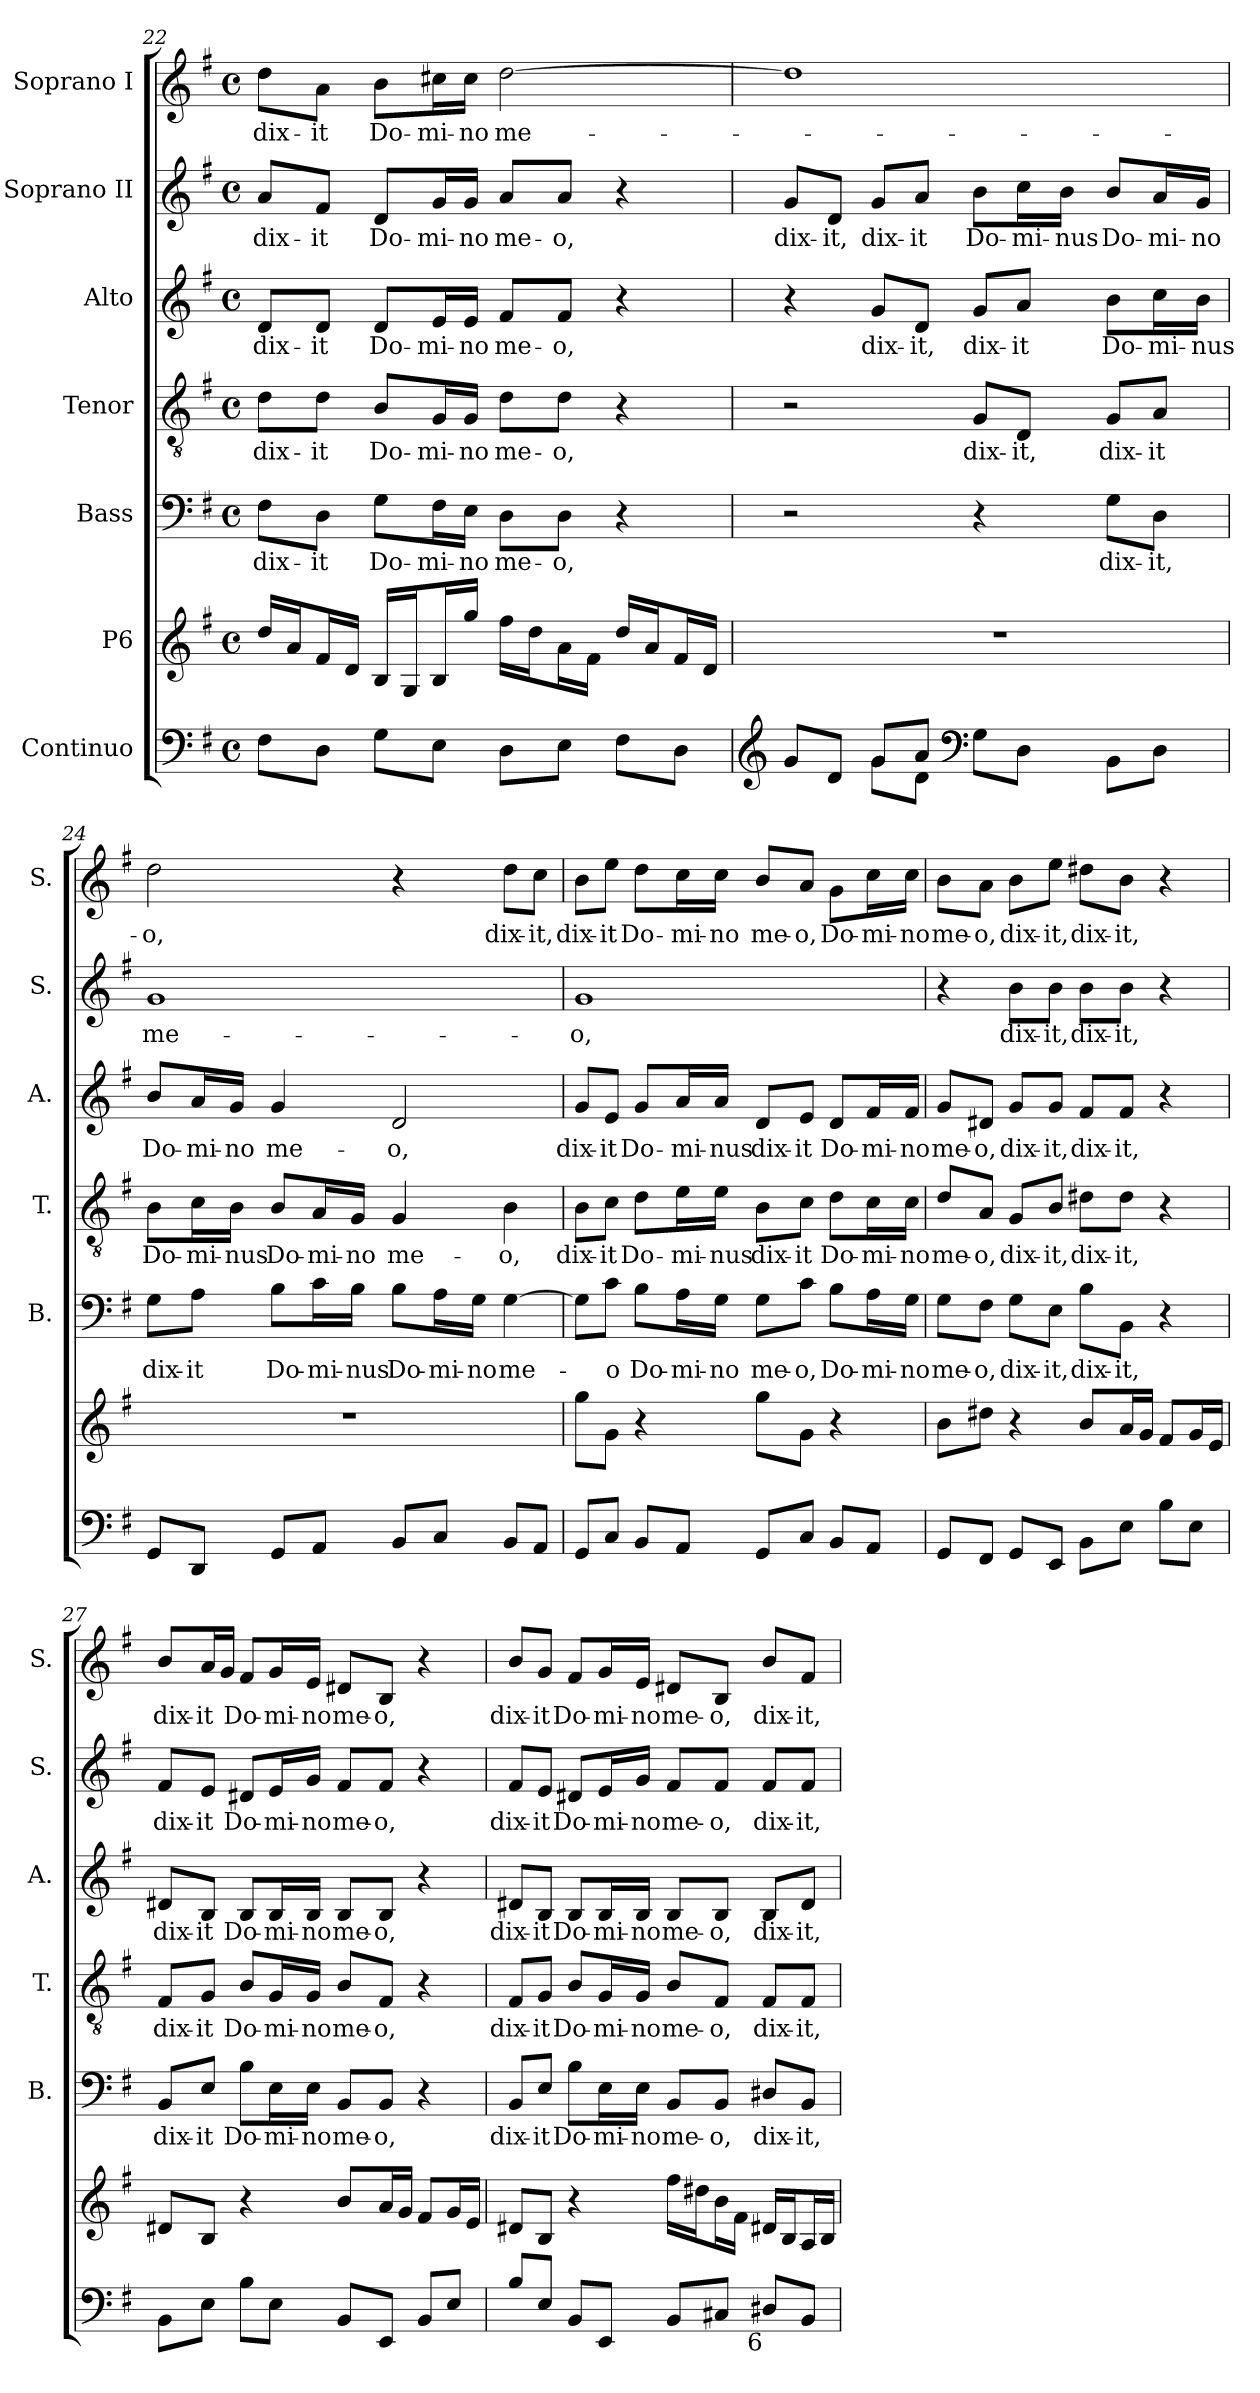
**kern	**kern	**kern	**text	**kern	**text	**kern	**text	**kern	**text	**kern	**text
*part7	*part6	*part5	*part5	*part4	*part4	*part3	*part3	*part2	*part2	*part1	*part1
*staff7	*staff6	*staff5	*staff5	*staff4	*staff4	*staff3	*staff3	*staff2	*staff2	*staff1	*staff1
*I"Continuo	*I"P6	*I"Bass	*	*I"Tenor	*	*I"Alto	*	*I"Soprano II	*	*I"Soprano I	*
*	*	*I'B.	*	*I'T.	*	*I'A.	*	*I'S.	*	*I'S.	*
*clefF4	*clefG2	*clefF4	*	*clefGv2	*	*clefG2	*	*clefG2	*	*clefG2	*
*	*	*	*	*ITrd7c12	*	*	*	*	*	*	*
*k[f#]	*k[f#]	*k[f#]	*	*k[f#]	*	*k[f#]	*	*k[f#]	*	*k[f#]	*
*G:	*G:	*G:	*	*G:	*	*G:	*	*G:	*	*G:	*
*M4/4	*M4/4	*M4/4	*	*M4/4	*	*M4/4	*	*M4/4	*	*M4/4	*
*met(c)	*met(c)	*met(c)	*	*met(c)	*	*met(c)	*	*met(c)	*	*met(c)	*
=22	=22	=22	=22	=22	=22	=22	=22	=22	=22	=22	=22
!	!	!	!LO:LY:b:color=#000000	!	!	!	!	!	!	!	!
!	!	!	!	!	!LO:LY:b:color=#000000	!	!	!	!	!	!
!	!	!	!	!	!	!	!LO:LY:b:color=#000000	!	!	!	!
!	!	!	!	!	!	!	!	!	!LO:LY:b:color=#000000	!	!
!	!	!	!	!	!	!	!	!	!	!	!LO:LY:b:color=#000000
8F#i\L	16ddi/LL	8F#i\L	dix-	8Di\L	dix-	8di/L	dix-	8ai/L	dix-	8ddi\L	dix-
.	16ai/J	.	.	.	.	.	.	.	.	.	.
!	!	!	!LO:LY:b:color=#000000	!	!	!	!	!	!	!	!
!	!	!	!	!	!LO:LY:b:color=#000000	!	!	!	!	!	!
!	!	!	!	!	!	!	!LO:LY:b:color=#000000	!	!	!	!
!	!	!	!	!	!	!	!	!	!LO:LY:b:color=#000000	!	!
!	!	!	!	!	!	!	!	!	!	!	!LO:LY:b:color=#000000
8Di\J	16f#i/L	8Di\J	-it	8Di\J	-it	8di/J	-it	8f#i/J	-it	8ai\J	-it
.	16di/JJ	.	.	.	.	.	.	.	.	.	.
!	!	!	!LO:LY:b:color=#000000	!	!	!	!	!	!	!	!
!	!	!	!	!	!LO:LY:b:color=#000000	!	!	!	!	!	!
!	!	!	!	!	!	!	!LO:LY:b:color=#000000	!	!	!	!
!	!	!	!	!	!	!	!	!	!LO:LY:b:color=#000000	!	!
!	!	!	!	!	!	!	!	!	!	!	!LO:LY:b:color=#000000
8Gi\L	16Bi/LL	8Gi\L	Do-	8BBi/L	Do-	8di/L	Do-	8di/L	Do-	8bi\L	Do-
.	16Gi/J	.	.	.	.	.	.	.	.	.	.
!	!	!	!LO:LY:b:color=#000000	!	!	!	!	!	!	!	!
!	!	!	!	!	!LO:LY:b:color=#000000	!	!	!	!	!	!
!	!	!	!	!	!	!	!LO:LY:b:color=#000000	!	!	!	!
!	!	!	!	!	!	!	!	!	!LO:LY:b:color=#000000	!	!
!	!	!	!	!	!	!	!	!	!	!	!LO:LY:b:color=#000000
8Ei\J	16Bi/L	16F#i\L	-mi-	16GGi/L	-mi-	16ei/L	-mi-	16gi/L	-mi-	16cc#Xi\L	-mi-
!	!	!	!LO:LY:b:color=#000000	!	!	!	!	!	!	!	!
!	!	!	!	!	!LO:LY:b:color=#000000	!	!	!	!	!	!
!	!	!	!	!	!	!	!LO:LY:b:color=#000000	!	!	!	!
!	!	!	!	!	!	!	!	!	!LO:LY:b:color=#000000	!	!
!	!	!	!	!	!	!	!	!	!	!	!LO:LY:b:color=#000000
.	16ggi/JJ	16Ei\JJ	-no	16GGi/JJ	-no	16ei/JJ	-no	16gi/JJ	-no	16cc#i\JJ	-no
!	!	!	!LO:LY:b:color=#000000	!	!	!	!	!	!	!	!
!	!	!	!	!	!LO:LY:b:color=#000000	!	!	!	!	!	!
!	!	!	!	!	!	!	!LO:LY:b:color=#000000	!	!	!	!
!	!	!	!	!	!	!	!	!	!LO:LY:b:color=#000000	!	!
!	!	!	!	!	!	!	!	!	!	!	!LO:LY:b:color=#000000
8Di\L	16ff#i\LL	8Di\L	me-	8Di\L	me-	8f#i/L	me-	8ai/L	me-	[>2ddi\	me-
.	16ddi\J	.	.	.	.	.	.	.	.	.	.
!	!	!	!LO:LY:b:color=#000000	!	!	!	!	!	!	!	!
!	!	!	!	!	!LO:LY:b:color=#000000	!	!	!	!	!	!
!	!	!	!	!	!	!	!LO:LY:b:color=#000000	!	!	!	!
!	!	!	!	!	!	!	!	!	!LO:LY:b:color=#000000	!	!
8Ei\J	16ai\L	8Di\J	-o,	8Di\J	-o,	8f#i/J	-o,	8ai/J	-o,	.	.
.	16f#i\JJ	.	.	.	.	.	.	.	.	.	.
8F#i\L	16ddi/LL	4r	.	4r	.	4r	.	4r	.	.	.
.	16ai/J	.	.	.	.	.	.	.	.	.	.
8Di\J	16f#i/L	.	.	.	.	.	.	.	.	.	.
.	16di/JJ	.	.	.	.	.	.	.	.	.	.
!!LO:LB:g=z
=23	=23	=23	=23	=23	=23	=23	=23	=23	=23	=23	=23
*clefG2	*	*	*	*	*	*	*	*	*	*	*
*^	*	*	*	*	*	*	*	*	*	*	*
!	!	!	!	!	!	!	!	!	!	!LO:LY:b:color=#000000	!	!
8gi/L	4ryy	1r	2r	.	2r	.	4r	.	8gi/L	dix-	1ddi]	.
!	!	!	!	!	!	!	!	!	!	!LO:LY:b:color=#000000	!	!
8di/J	.	.	.	.	.	.	.	.	8di/J	-it,	.	.
!	!	!	!	!	!	!	!	!LO:LY:b:color=#000000	!	!	!	!
!	!	!	!	!	!	!	!	!	!	!LO:LY:b:color=#000000	!	!
8gi/L	8gi\L	.	.	.	.	.	8gi/L	dix-	8gi/L	dix-	.	.
!	!	!	!	!	!	!	!	!LO:LY:b:color=#000000	!	!	!	!
!	!	!	!	!	!	!	!	!	!	!LO:LY:b:color=#000000	!	!
8ai/J	8di\J	.	.	.	.	.	8di/J	-it,	8ai/J	-it	.	.
*clefF4	*	*	*	*	*	*	*	*	*	*	*	*
!	!	!	!	!	!	!LO:LY:b:color=#000000	!	!	!	!	!	!
!	!	!	!	!	!	!	!	!LO:LY:b:color=#000000	!	!	!	!
!	!	!	!	!	!	!	!	!	!	!LO:LY:b:color=#000000	!	!
8Gi\L	2ryy	.	4r	.	8GGi/L	dix-	8gi/L	dix-	8bi\L	Do-	.	.
!	!	!	!	!	!	!LO:LY:b:color=#000000	!	!	!	!	!	!
!	!	!	!	!	!	!	!	!LO:LY:b:color=#000000	!	!	!	!
!	!	!	!	!	!	!	!	!	!	!LO:LY:b:color=#000000	!	!
8Di\J	.	.	.	.	8DDi/J	-it,	8ai/J	-it	16cci\L	-mi-	.	.
!	!	!	!	!	!	!	!	!	!	!LO:LY:b:color=#000000	!	!
.	.	.	.	.	.	.	.	.	16bi\JJ	-nus	.	.
!	!	!	!	!LO:LY:b:color=#000000	!	!	!	!	!	!	!	!
!	!	!	!	!	!	!LO:LY:b:color=#000000	!	!	!	!	!	!
!	!	!	!	!	!	!	!	!LO:LY:b:color=#000000	!	!	!	!
!	!	!	!	!	!	!	!	!	!	!LO:LY:b:color=#000000	!	!
8BBi\L	.	.	8Gi\L	dix-	8GGi/L	dix-	8bi\L	Do-	8bi/L	Do-	.	.
!	!	!	!	!LO:LY:b:color=#000000	!	!	!	!	!	!	!	!
!	!	!	!	!	!	!LO:LY:b:color=#000000	!	!	!	!	!	!
!	!	!	!	!	!	!	!	!LO:LY:b:color=#000000	!	!	!	!
!	!	!	!	!	!	!	!	!	!	!LO:LY:b:color=#000000	!	!
8Di\J	.	.	8Di\J	-it,	8AAi/J	-it	16cci\L	-mi-	16ai/L	-mi-	.	.
!	!	!	!	!	!	!	!	!LO:LY:b:color=#000000	!	!	!	!
!	!	!	!	!	!	!	!	!	!	!LO:LY:b:color=#000000	!	!
.	.	.	.	.	.	.	16bi\JJ	-nus	16gi/JJ	-no	.	.
*v	*v	*	*	*	*	*	*	*	*	*	*	*
=24	=24	=24	=24	=24	=24	=24	=24	=24	=24	=24	=24
!	!	!	!LO:LY:b:color=#000000	!	!	!	!	!	!	!	!
!	!	!	!	!	!LO:LY:b:color=#000000	!	!	!	!	!	!
!	!	!	!	!	!	!	!LO:LY:b:color=#000000	!	!	!	!
!	!	!	!	!	!	!	!	!	!LO:LY:b:color=#000000	!	!
!	!	!	!	!	!	!	!	!	!	!	!LO:LY:b:color=#000000
8GGi/L	1r	8Gi\L	dix-	8BBi\L	Do-	8bi/L	Do-	1gi	me-	2ddi\	-o,
!	!	!	!LO:LY:b:color=#000000	!	!	!	!	!	!	!	!
!	!	!	!	!	!LO:LY:b:color=#000000	!	!	!	!	!	!
!	!	!	!	!	!	!	!LO:LY:b:color=#000000	!	!	!	!
8DDi/J	.	8Ai\J	-it	16Ci\L	-mi-	16ai/L	-mi-	.	.	.	.
!	!	!	!	!	!LO:LY:b:color=#000000	!	!	!	!	!	!
!	!	!	!	!	!	!	!LO:LY:b:color=#000000	!	!	!	!
.	.	.	.	16BBi\JJ	-nus	16gi/JJ	-no	.	.	.	.
!	!	!	!LO:LY:b:color=#000000	!	!	!	!	!	!	!	!
!	!	!	!	!	!LO:LY:b:color=#000000	!	!	!	!	!	!
!	!	!	!	!	!	!	!LO:LY:b:color=#000000	!	!	!	!
8GGi/L	.	8Bi\L	Do-	8BBi/L	Do-	4gi/	me-	.	.	.	.
!	!	!	!LO:LY:b:color=#000000	!	!	!	!	!	!	!	!
!	!	!	!	!	!LO:LY:b:color=#000000	!	!	!	!	!	!
8AAi/J	.	16ci\L	-mi-	16AAi/L	-mi-	.	.	.	.	.	.
!	!	!	!LO:LY:b:color=#000000	!	!	!	!	!	!	!	!
!	!	!	!	!	!LO:LY:b:color=#000000	!	!	!	!	!	!
.	.	16Bi\JJ	-nus	16GGi/JJ	-no	.	.	.	.	.	.
!	!	!	!LO:LY:b:color=#000000	!	!	!	!	!	!	!	!
!	!	!	!	!	!LO:LY:b:color=#000000	!	!	!	!	!	!
!	!	!	!	!	!	!	!LO:LY:b:color=#000000	!	!	!	!
8BBi/L	.	8Bi\L	Do-	4GGi/	me-	2di/	-o,	.	.	4r	.
!	!	!	!LO:LY:b:color=#000000	!	!	!	!	!	!	!	!
8Ci/J	.	16Ai\L	-mi-	.	.	.	.	.	.	.	.
!	!	!	!LO:LY:b:color=#000000	!	!	!	!	!	!	!	!
.	.	16Gi\JJ	-no	.	.	.	.	.	.	.	.
!	!	!	!LO:LY:b:color=#000000	!	!	!	!	!	!	!	!
!	!	!	!	!	!LO:LY:b:color=#000000	!	!	!	!	!	!
!	!	!	!	!	!	!	!	!	!	!	!LO:LY:b:color=#000000
8BBi/L	.	[>4Gi\	me-	4BBi\	-o,	.	.	.	.	8ddi\L	dix-
!	!	!	!	!	!	!	!	!	!	!	!LO:LY:b:color=#000000
8AAi/J	.	.	.	.	.	.	.	.	.	8cci\J	-it,
=25	=25	=25	=25	=25	=25	=25	=25	=25	=25	=25	=25
!	!	!	!	!	!LO:LY:b:color=#000000	!	!	!	!	!	!
!	!	!	!	!	!	!	!LO:LY:b:color=#000000	!	!	!	!
!	!	!	!	!	!	!	!	!	!LO:LY:b:color=#000000	!	!
!	!	!	!	!	!	!	!	!	!	!	!LO:LY:b:color=#000000
8GGi/L	8ggi\L	8Gi\L]	.	8BBi\L	dix-	8gi/L	dix-	1gi	-o,	8bi\L	dix-
!	!	!	!LO:LY:b:color=#000000	!	!	!	!	!	!	!	!
!	!	!	!	!	!LO:LY:b:color=#000000	!	!	!	!	!	!
!	!	!	!	!	!	!	!LO:LY:b:color=#000000	!	!	!	!
!	!	!	!	!	!	!	!	!	!	!	!LO:LY:b:color=#000000
8Ci/J	8gi\J	8ci\J	-o	8Ci\J	-it	8ei/J	-it	.	.	8eei\J	-it
!	!	!	!LO:LY:b:color=#000000	!	!	!	!	!	!	!	!
!	!	!	!	!	!LO:LY:b:color=#000000	!	!	!	!	!	!
!	!	!	!	!	!	!	!LO:LY:b:color=#000000	!	!	!	!
!	!	!	!	!	!	!	!	!	!	!	!LO:LY:b:color=#000000
8BBi/L	4r	8Bi\L	Do-	8Di\L	Do-	8gi/L	Do-	.	.	8ddi\L	Do-
!	!	!	!LO:LY:b:color=#000000	!	!	!	!	!	!	!	!
!	!	!	!	!	!LO:LY:b:color=#000000	!	!	!	!	!	!
!	!	!	!	!	!	!	!LO:LY:b:color=#000000	!	!	!	!
!	!	!	!	!	!	!	!	!	!	!	!LO:LY:b:color=#000000
8AAi/J	.	16Ai\L	-mi-	16Ei\L	-mi-	16ai/L	-mi-	.	.	16cci\L	-mi-
!	!	!	!LO:LY:b:color=#000000	!	!	!	!	!	!	!	!
!	!	!	!	!	!LO:LY:b:color=#000000	!	!	!	!	!	!
!	!	!	!	!	!	!	!LO:LY:b:color=#000000	!	!	!	!
!	!	!	!	!	!	!	!	!	!	!	!LO:LY:b:color=#000000
.	.	16Gi\JJ	-no	16Ei\JJ	-nus	16ai/JJ	-nus	.	.	16cci\JJ	-no
!	!	!	!LO:LY:b:color=#000000	!	!	!	!	!	!	!	!
!	!	!	!	!	!LO:LY:b:color=#000000	!	!	!	!	!	!
!	!	!	!	!	!	!	!LO:LY:b:color=#000000	!	!	!	!
!	!	!	!	!	!	!	!	!	!	!	!LO:LY:b:color=#000000
8GGi/L	8ggi\L	8Gi\L	me-	8BBi\L	dix-	8di/L	dix-	.	.	8bi/L	me-
!	!	!	!LO:LY:b:color=#000000	!	!	!	!	!	!	!	!
!	!	!	!	!	!LO:LY:b:color=#000000	!	!	!	!	!	!
!	!	!	!	!	!	!	!LO:LY:b:color=#000000	!	!	!	!
!	!	!	!	!	!	!	!	!	!	!	!LO:LY:b:color=#000000
8Ci/J	8gi\J	8ci\J	-o,	8Ci\J	-it	8ei/J	-it	.	.	8ai/J	-o,
!	!	!	!LO:LY:b:color=#000000	!	!	!	!	!	!	!	!
!	!	!	!	!	!LO:LY:b:color=#000000	!	!	!	!	!	!
!	!	!	!	!	!	!	!LO:LY:b:color=#000000	!	!	!	!
!	!	!	!	!	!	!	!	!	!	!	!LO:LY:b:color=#000000
8BBi/L	4r	8Bi\L	Do-	8Di\L	Do-	8di/L	Do-	.	.	8gi\L	Do-
!	!	!	!LO:LY:b:color=#000000	!	!	!	!	!	!	!	!
!	!	!	!	!	!LO:LY:b:color=#000000	!	!	!	!	!	!
!	!	!	!	!	!	!	!LO:LY:b:color=#000000	!	!	!	!
!	!	!	!	!	!	!	!	!	!	!	!LO:LY:b:color=#000000
8AAi/J	.	16Ai\L	-mi-	16Ci\L	-mi-	16f#i/L	-mi-	.	.	16cci\L	-mi-
!	!	!	!LO:LY:b:color=#000000	!	!	!	!	!	!	!	!
!	!	!	!	!	!LO:LY:b:color=#000000	!	!	!	!	!	!
!	!	!	!	!	!	!	!LO:LY:b:color=#000000	!	!	!	!
!	!	!	!	!	!	!	!	!	!	!	!LO:LY:b:color=#000000
.	.	16Gi\JJ	-no	16Ci\JJ	-no	16f#i/JJ	-no	.	.	16cci\JJ	-no
=26	=26	=26	=26	=26	=26	=26	=26	=26	=26	=26	=26
!	!	!	!LO:LY:b:color=#000000	!	!	!	!	!	!	!	!
!	!	!	!	!	!LO:LY:b:color=#000000	!	!	!	!	!	!
!	!	!	!	!	!	!	!LO:LY:b:color=#000000	!	!	!	!
!	!	!	!	!	!	!	!	!	!	!	!LO:LY:b:color=#000000
8GGi/L	8bi\L	8Gi\L	me-	8Di/L	me-	8gi/L	me-	4r	.	8bi\L	me-
!	!	!	!LO:LY:b:color=#000000	!	!	!	!	!	!	!	!
!	!	!	!	!	!LO:LY:b:color=#000000	!	!	!	!	!	!
!	!	!	!	!	!	!	!LO:LY:b:color=#000000	!	!	!	!
!	!	!	!	!	!	!	!	!	!	!	!LO:LY:b:color=#000000
8FF#i/J	8dd#Xi\J	8F#i\J	-o,	8AAi/J	-o,	8d#Xi/J	-o,	.	.	8ai\J	-o,
!	!	!	!LO:LY:b:color=#000000	!	!	!	!	!	!	!	!
!	!	!	!	!	!LO:LY:b:color=#000000	!	!	!	!	!	!
!	!	!	!	!	!	!	!LO:LY:b:color=#000000	!	!	!	!
!	!	!	!	!	!	!	!	!	!LO:LY:b:color=#000000	!	!
!	!	!	!	!	!	!	!	!	!	!	!LO:LY:b:color=#000000
8GGi/L	4r	8Gi\L	dix-	8GGi/L	dix-	8gi/L	dix-	8bi\L	dix-	8bi\L	dix-
!	!	!	!LO:LY:b:color=#000000	!	!	!	!	!	!	!	!
!	!	!	!	!	!LO:LY:b:color=#000000	!	!	!	!	!	!
!	!	!	!	!	!	!	!LO:LY:b:color=#000000	!	!	!	!
!	!	!	!	!	!	!	!	!	!LO:LY:b:color=#000000	!	!
!	!	!	!	!	!	!	!	!	!	!	!LO:LY:b:color=#000000
8EEi/J	.	8Ei\J	-it,	8BBi/J	-it,	8gi/J	-it,	8bi\J	-it,	8eei\J	-it,
!	!	!	!LO:LY:b:color=#000000	!	!	!	!	!	!	!	!
!	!	!	!	!	!LO:LY:b:color=#000000	!	!	!	!	!	!
!	!	!	!	!	!	!	!LO:LY:b:color=#000000	!	!	!	!
!	!	!	!	!	!	!	!	!	!LO:LY:b:color=#000000	!	!
!	!	!	!	!	!	!	!	!	!	!	!LO:LY:b:color=#000000
8BBi\L	8bi/L	8Bi\L	dix-	8D#Xi\L	dix-	8f#i/L	dix-	8bi\L	dix-	8dd#Xi\L	dix-
!	!	!	!LO:LY:b:color=#000000	!	!	!	!	!	!	!	!
!	!	!	!	!	!LO:LY:b:color=#000000	!	!	!	!	!	!
!	!	!	!	!	!	!	!LO:LY:b:color=#000000	!	!	!	!
!	!	!	!	!	!	!	!	!	!LO:LY:b:color=#000000	!	!
!	!	!	!	!	!	!	!	!	!	!	!LO:LY:b:color=#000000
8Ei\J	16ai/L	8BBi\J	-it,	8D#i\J	-it,	8f#i/J	-it,	8bi\J	-it,	8bi\J	-it,
.	16gi/JJ	.	.	.	.	.	.	.	.	.	.
8Bi\L	8f#i/L	4r	.	4r	.	4r	.	4r	.	4r	.
8Ei\J	16gi/L	.	.	.	.	.	.	.	.	.	.
.	16ei/JJ	.	.	.	.	.	.	.	.	.	.
!!LO:LB:g=z
=27	=27	=27	=27	=27	=27	=27	=27	=27	=27	=27	=27
!	!	!	!LO:LY:b:color=#000000	!	!	!	!	!	!	!	!
!	!	!	!	!	!LO:LY:b:color=#000000	!	!	!	!	!	!
!	!	!	!	!	!	!	!LO:LY:b:color=#000000	!	!	!	!
!	!	!	!	!	!	!	!	!	!LO:LY:b:color=#000000	!	!
!	!	!	!	!	!	!	!	!	!	!	!LO:LY:b:color=#000000
8BBi\L	8d#Xi/L	8BBi/L	dix-	8FF#i/L	dix-	8d#Xi/L	dix-	8f#i/L	dix-	8bi/L	dix-
!	!	!	!LO:LY:b:color=#000000	!	!	!	!	!	!	!	!
!	!	!	!	!	!LO:LY:b:color=#000000	!	!	!	!	!	!
!	!	!	!	!	!	!	!LO:LY:b:color=#000000	!	!	!	!
!	!	!	!	!	!	!	!	!	!LO:LY:b:color=#000000	!	!
!	!	!	!	!	!	!	!	!	!	!	!LO:LY:b:color=#000000
8Ei\J	8Bi/J	8Ei/J	-it	8GGi/J	-it	8Bi/J	-it	8ei/J	-it	16ai/L	-it
.	.	.	.	.	.	.	.	.	.	16gi/JJ	.
!	!	!	!LO:LY:b:color=#000000	!	!	!	!	!	!	!	!
!	!	!	!	!	!LO:LY:b:color=#000000	!	!	!	!	!	!
!	!	!	!	!	!	!	!LO:LY:b:color=#000000	!	!	!	!
!	!	!	!	!	!	!	!	!	!LO:LY:b:color=#000000	!	!
!	!	!	!	!	!	!	!	!	!	!	!LO:LY:b:color=#000000
8Bi\L	4r	8Bi\L	Do-	8BBi/L	Do-	8Bi/L	Do-	8d#Xi/L	Do-	8f#i/L	Do-
!	!	!	!LO:LY:b:color=#000000	!	!	!	!	!	!	!	!
!	!	!	!	!	!LO:LY:b:color=#000000	!	!	!	!	!	!
!	!	!	!	!	!	!	!LO:LY:b:color=#000000	!	!	!	!
!	!	!	!	!	!	!	!	!	!LO:LY:b:color=#000000	!	!
!	!	!	!	!	!	!	!	!	!	!	!LO:LY:b:color=#000000
8Ei\J	.	16Ei\L	-mi-	16GGi/L	-mi-	16Bi/L	-mi-	16ei/L	-mi-	16gi/L	-mi-
!	!	!	!LO:LY:b:color=#000000	!	!	!	!	!	!	!	!
!	!	!	!	!	!LO:LY:b:color=#000000	!	!	!	!	!	!
!	!	!	!	!	!	!	!LO:LY:b:color=#000000	!	!	!	!
!	!	!	!	!	!	!	!	!	!LO:LY:b:color=#000000	!	!
!	!	!	!	!	!	!	!	!	!	!	!LO:LY:b:color=#000000
.	.	16Ei\JJ	-no	16GGi/JJ	-no	16Bi/JJ	-no	16gi/JJ	-no	16ei/JJ	-no
!	!	!	!LO:LY:b:color=#000000	!	!	!	!	!	!	!	!
!	!	!	!	!	!LO:LY:b:color=#000000	!	!	!	!	!	!
!	!	!	!	!	!	!	!LO:LY:b:color=#000000	!	!	!	!
!	!	!	!	!	!	!	!	!	!LO:LY:b:color=#000000	!	!
!	!	!	!	!	!	!	!	!	!	!	!LO:LY:b:color=#000000
8BBi/L	8bi/L	8BBi/L	me-	8BBi/L	me-	8Bi/L	me-	8f#i/L	me-	8d#Xi/L	me-
!	!	!	!LO:LY:b:color=#000000	!	!	!	!	!	!	!	!
!	!	!	!	!	!LO:LY:b:color=#000000	!	!	!	!	!	!
!	!	!	!	!	!	!	!LO:LY:b:color=#000000	!	!	!	!
!	!	!	!	!	!	!	!	!	!LO:LY:b:color=#000000	!	!
!	!	!	!	!	!	!	!	!	!	!	!LO:LY:b:color=#000000
8EEi/J	16ai/L	8BBi/J	-o,	8FF#i/J	-o,	8Bi/J	-o,	8f#i/J	-o,	8Bi/J	-o,
.	16gi/JJ	.	.	.	.	.	.	.	.	.	.
8BBi/L	8f#i/L	4r	.	4r	.	4r	.	4r	.	4r	.
8Ei/J	16gi/L	.	.	.	.	.	.	.	.	.	.
.	16ei/JJ	.	.	.	.	.	.	.	.	.	.
=28	=28	=28	=28	=28	=28	=28	=28	=28	=28	=28	=28
!	!	!	!LO:LY:b:color=#000000	!	!	!	!	!	!	!	!
!	!	!	!	!	!LO:LY:b:color=#000000	!	!	!	!	!	!
!	!	!	!	!	!	!	!LO:LY:b:color=#000000	!	!	!	!
!	!	!	!	!	!	!	!	!	!LO:LY:b:color=#000000	!	!
!	!	!	!	!	!	!	!	!	!	!	!LO:LY:b:color=#000000
8Bi/L	8d#Xi/L	8BBi/L	dix-	8FF#i/L	dix-	8d#Xi/L	dix-	8f#i/L	dix-	8bi/L	dix-
!	!	!	!LO:LY:b:color=#000000	!	!	!	!	!	!	!	!
!	!	!	!	!	!LO:LY:b:color=#000000	!	!	!	!	!	!
!	!	!	!	!	!	!	!LO:LY:b:color=#000000	!	!	!	!
!	!	!	!	!	!	!	!	!	!LO:LY:b:color=#000000	!	!
!	!	!	!	!	!	!	!	!	!	!	!LO:LY:b:color=#000000
8Ei/J	8Bi/J	8Ei/J	-it	8GGi/J	-it	8Bi/J	-it	8ei/J	-it	8gi/J	-it
!	!	!	!LO:LY:b:color=#000000	!	!	!	!	!	!	!	!
!	!	!	!	!	!LO:LY:b:color=#000000	!	!	!	!	!	!
!	!	!	!	!	!	!	!LO:LY:b:color=#000000	!	!	!	!
!	!	!	!	!	!	!	!	!	!LO:LY:b:color=#000000	!	!
!	!	!	!	!	!	!	!	!	!	!	!LO:LY:b:color=#000000
8BBi/L	4r	8Bi\L	Do-	8BBi/L	Do-	8Bi/L	Do-	8d#Xi/L	Do-	8f#i/L	Do-
!	!	!	!LO:LY:b:color=#000000	!	!	!	!	!	!	!	!
!	!	!	!	!	!LO:LY:b:color=#000000	!	!	!	!	!	!
!	!	!	!	!	!	!	!LO:LY:b:color=#000000	!	!	!	!
!	!	!	!	!	!	!	!	!	!LO:LY:b:color=#000000	!	!
!	!	!	!	!	!	!	!	!	!	!	!LO:LY:b:color=#000000
8EEi/J	.	16Ei\L	-mi-	16GGi/L	-mi-	16Bi/L	-mi-	16ei/L	-mi-	16gi/L	-mi-
!	!	!	!LO:LY:b:color=#000000	!	!	!	!	!	!	!	!
!	!	!	!	!	!LO:LY:b:color=#000000	!	!	!	!	!	!
!	!	!	!	!	!	!	!LO:LY:b:color=#000000	!	!	!	!
!	!	!	!	!	!	!	!	!	!LO:LY:b:color=#000000	!	!
!	!	!	!	!	!	!	!	!	!	!	!LO:LY:b:color=#000000
.	.	16Ei\JJ	-no	16GGi/JJ	-no	16Bi/JJ	-no	16gi/JJ	-no	16ei/JJ	-no
!	!	!	!LO:LY:b:color=#000000	!	!	!	!	!	!	!	!
!	!	!	!	!	!LO:LY:b:color=#000000	!	!	!	!	!	!
!	!	!	!	!	!	!	!LO:LY:b:color=#000000	!	!	!	!
!	!	!	!	!	!	!	!	!	!LO:LY:b:color=#000000	!	!
!	!	!	!	!	!	!	!	!	!	!	!LO:LY:b:color=#000000
8BBi/L	16ff#i\LL	8BBi/L	me-	8BBi/L	me-	8Bi/L	me-	8f#i/L	me-	8d#Xi/L	me-
.	16dd#Xi\J	.	.	.	.	.	.	.	.	.	.
!	!	!	!LO:LY:b:color=#000000	!	!	!	!	!	!	!	!
!	!	!	!	!	!LO:LY:b:color=#000000	!	!	!	!	!	!
!	!	!	!	!	!	!	!LO:LY:b:color=#000000	!	!	!	!
!	!	!	!	!	!	!	!	!	!LO:LY:b:color=#000000	!	!
!	!	!	!	!	!	!	!	!	!	!	!LO:LY:b:color=#000000
8C#Xi/J	16bi\L	8BBi/J	-o,	8FF#i/J	-o,	8Bi/J	-o,	8f#i/J	-o,	8Bi/J	-o,
.	16f#i\JJ	.	.	.	.	.	.	.	.	.	.
!	!	!	!LO:LY:b:color=#000000	!	!	!	!	!	!	!	!
!	!	!	!	!	!LO:LY:b:color=#000000	!	!	!	!	!	!
!	!	!	!	!	!	!	!LO:LY:b:color=#000000	!	!	!	!
!	!	!	!	!	!	!	!	!	!LO:LY:b:color=#000000	!	!
!LO:TX:b:rj:t=6	!	!	!	!	!	!	!	!	!	!	!
!	!	!	!	!	!	!	!	!	!	!	!LO:LY:b:color=#000000
8D#Xi/L	16d#Xi/LL	8D#Xi/L	dix-	8FF#i/L	dix-	8Bi/L	dix-	8f#i/L	dix-	8bi/L	dix-
.	16Bi/J	.	.	.	.	.	.	.	.	.	.
!	!	!	!LO:LY:b:color=#000000	!	!	!	!	!	!	!	!
!	!	!	!	!	!LO:LY:b:color=#000000	!	!	!	!	!	!
!	!	!	!	!	!	!	!LO:LY:b:color=#000000	!	!	!	!
!	!	!	!	!	!	!	!	!	!LO:LY:b:color=#000000	!	!
!	!	!	!	!	!	!	!	!	!	!	!LO:LY:b:color=#000000
8BBi/J	16Ai/L	8BBi/J	-it,	8FF#i/J	-it,	8d#i/J	-it,	8f#i/J	-it,	8f#i/J	-it,
.	16Bi/JJ	.	.	.	.	.	.	.	.	.	.
=	=	=	=	=	=	=	=	=	=	=	=
*-	*-	*-	*-	*-	*-	*-	*-	*-	*-	*-	*-
